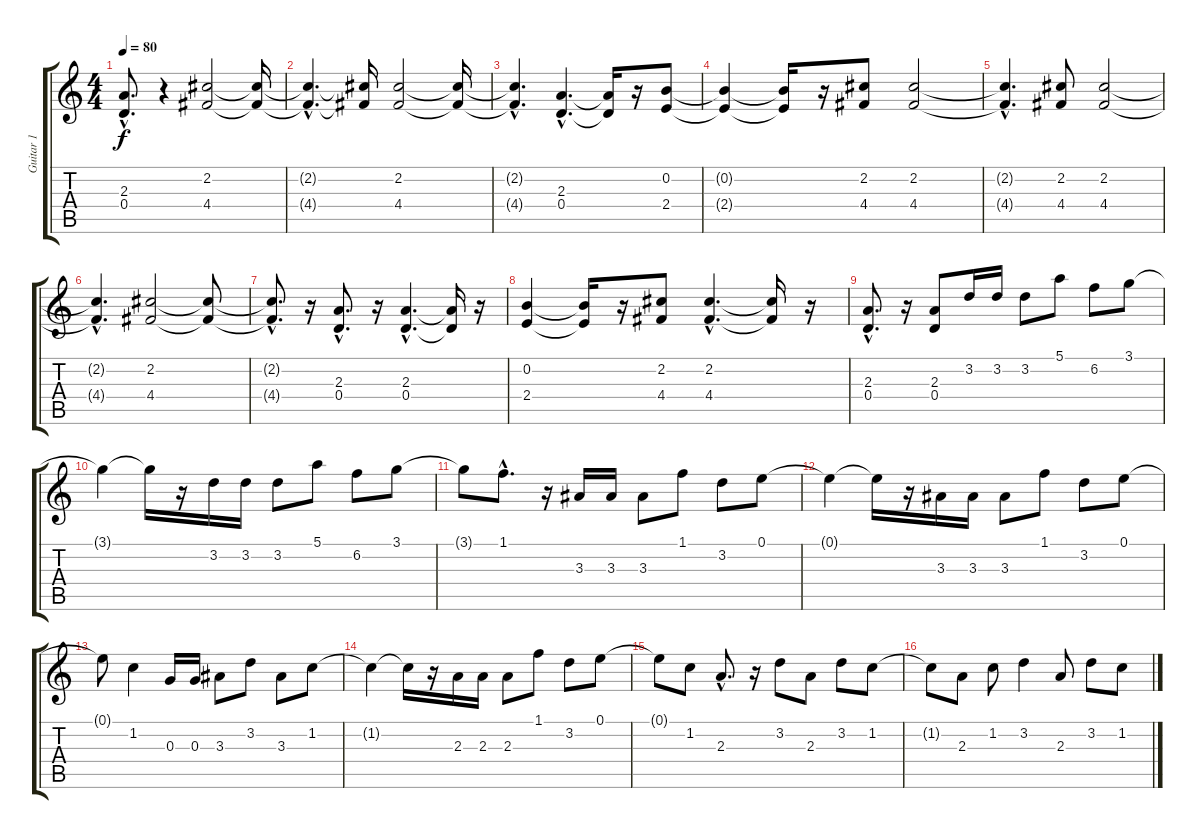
\track ("Guitar 1" "Guitar 1") {instrument distortionguitar}
\staff {score tabs}
\tuning (E4 B3 G3 D3 A2 E2) {hide}
\ts (4 4)
\tempo 80
\clef g2
\ks c
(2.3{hac t} 0.4{hac t}).8{d dy f} r.4 (2.2 4.4).2 (2.2{t} 4.4{t}).16 |
(2.2{hac t} 4.4{hac t}).4{d} (2.2{t} 4.4{t}).16 (2.2 4.4).2 (2.2{t} 4.4{t}).16 |
(2.2{hac t} 4.4{hac t}).4{d} (2.3{hac} 0.4{hac}).4{d} (2.3{t} 0.4{t}).16 r.16 (0.2 2.4).8 |
(0.2{t} 2.4{t}).4 (0.2{t} 2.4{t}).16 r.16 (2.2 4.4).8 (2.2 4.4).2 |
(2.2{hac t} 4.4{hac t}).4{d} (2.2 4.4).8 (2.2 4.4).2 |
(2.2{hac t} 4.4{hac t}).4{d} (2.2 4.4).2 (2.2{t} 4.4{t}).8 |
(2.2{hac t} 4.4{hac t}).8{d} r.16 (2.3{hac} 0.4{hac}).8{d} r.16 (2.3{hac} 0.4{hac}).4{d} (2.3{t} 0.4{t}).16 r.16 |
(0.2 2.4).4 (0.2{t} 2.4{t}).16 r.16 (2.2 4.4).8 (2.2{hac} 4.4{hac}).4{d} (2.2{t} 4.4{t}).16 r.16 |
(2.3{hac} 0.4{hac}).8{d} r.16 (2.3 0.4).8 3.2.16 3.2.16 3.2.8 5.1.8 6.2.8 3.1.8 |
3.1{t}.4 3.1{t}.16 r.16 3.2.16 3.2.16 3.2.8 5.1.8 6.2.8 3.1.8 |
3.1{t}.8 1.1{hac}.8{d} r.16 3.3.16 3.3.16 3.3.8 1.1.8 3.2.8 0.1.8 |
0.1{t}.4 0.1{t}.16 r.16 3.3.16 3.3.16 3.3.8 1.1.8 3.2.8 0.1.8 |
0.1{t}.8 1.2.4 0.3.16 0.3.16 3.3.8 3.2.8 3.3.8 1.2.8 |
1.2{t}.4 1.2{t}.16 r.16 2.3.16 2.3.16 2.3.8 1.1.8 3.2.8 0.1.8 |
0.1{t}.8 1.2.8 2.3{hac}.8{d} r.16 3.2.8 2.3.8 3.2.8 1.2.8 |
1.2{t}.8 2.3.8 1.2.8 3.2.4 2.3.8 3.2.8 1.2.8
